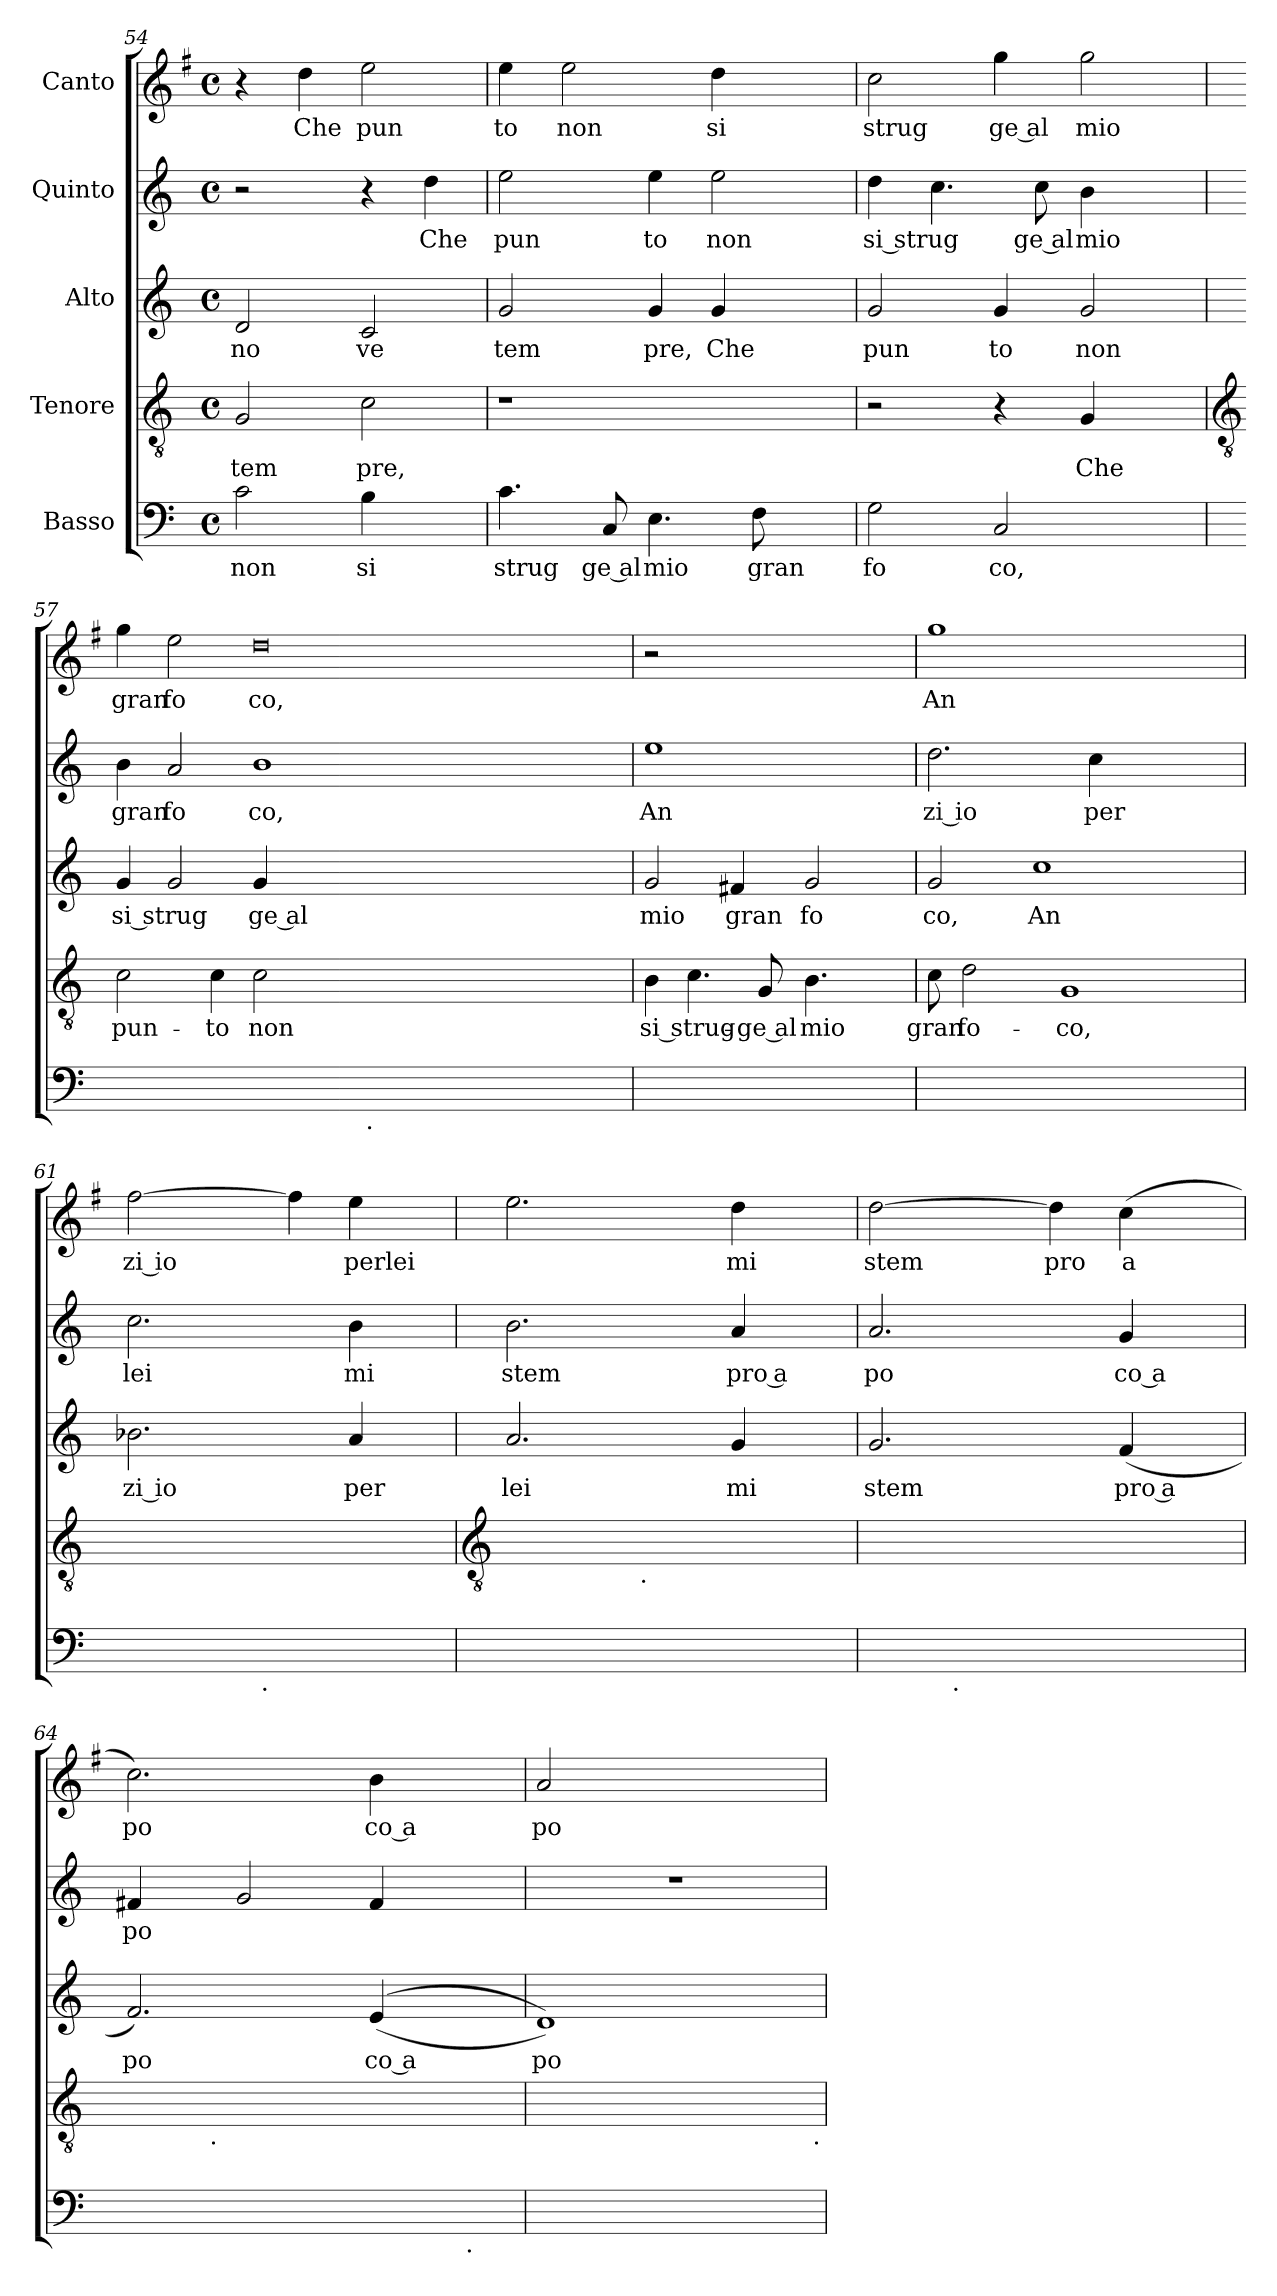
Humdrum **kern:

**kern	**text	**kern	**text	**kern	**text	**kern	**text	**kern	**text
*part5	*part5	*part4	*part4	*part3	*part3	*part2	*part2	*part1	*part1
*staff5	*staff5	*staff4	*staff4	*staff3	*staff3	*staff2	*staff2	*staff1	*staff1
*I"Basso	*	*I"Tenore	*	*I"Alto	*	*I"Quinto	*	*I"Canto	*
*clefF4	*	*clefGv2	*	*clefG2	*	*clefG2	*	*clefG2	*
*	*	*	*	*	*	*	*	*ITrd-3c-5	*
*k[]	*	*k[]	*	*k[]	*	*k[]	*	*k[]	*
*C:	*	*C:	*	*C:	*	*C:	*	*C:	*
*M4/4	*	*M4/4	*	*M4/4	*	*M4/4	*	*M4/4	*
*met(c)	*	*met(c)	*	*met(c)	*	*met(c)	*	*met(c)	*
=54	=54	=54	=54	=54	=54	=54	=54	=54	=54
!	!LO:LY:b	!	!LO:LY:b	!	!LO:LY:b	!	!	!	!
2c\	non	2G/	tem	2d/	no	2r	.	4r	.
!	!	!	!	!	!	!	!	!	!LO:LY:b
.	.	.	.	.	.	.	.	4gg\	Che
!	!LO:LY:b	!	!LO:LY:b	!	!LO:LY:b	!	!	!	!LO:LY:b
4B\	si	2c\	pre,	2c/	ve	4r	.	2aa\	pun
!	!	!	!	!	!	!	!LO:LY:b	!	!
4ryy	.	.	.	.	.	4dd\	Che	.	.
!!LO:LB:g=z
=55	=55	=55	=55	=55	=55	=55	=55	=55	=55
!	!LO:LY:b	!	!	!	!LO:LY:b	!	!LO:LY:b	!	!LO:LY:b
4.c\	strug	1r	.	2g/	tem	2ee\	pun	4aa\	to
!	!	!	!	!	!	!	!	!	!LO:LY:b
.	.	.	.	.	.	.	.	2aa\	non
!	!LO:LY:b	!	!	!	!	!	!	!	!
8C/	ge al	.	.	.	.	.	.	.	.
!	!LO:LY:b	!	!	!	!LO:LY:b	!	!LO:LY:b	!	!
4.E\	mio	.	.	4g/	pre,	4ee\	to	.	.
!	!	!	!	!	!LO:LY:b	!	!LO:LY:b	!	!LO:LY:b
.	.	.	.	4g/	Che	2ee\	non	4gg\	si
!	!LO:LY:b	!	!	!	!	!	!	!	!
8F\	gran	.	.	.	.	.	.	.	.
4ryy	.	4ryy	.	4ryy	.	.	.	4ryy	.
!!LO:LB:g=z
=56	=56	=56	=56	=56	=56	=56	=56	=56	=56
!	!LO:LY:b	!	!	!	!LO:LY:b	!	!LO:LY:b	!	!LO:LY:b
2G\	fo	2r	.	2g/	pun	4dd\	si strug	2ff\	strug
.	.	.	.	.	.	4.cc\	.	.	.
!	!LO:LY:b	!	!	!	!LO:LY:b	!	!	!	!LO:LY:b
2C/	co,	4r	.	4g/	to	.	.	4ccc\	ge al
!	!	!	!	!	!	!	!LO:LY:b	!	!
.	.	.	.	.	.	8cc\	ge al	.	.
!	!	!	!LO:LY:b	!	!LO:LY:b	!	!LO:LY:b	!	!LO:LY:b
.	.	4G/	Che	2g/	non	4b\	mio	2ccc\	mio
4ryy	.	4ryy	.	.	.	4ryy	.	.	.
!!LO:LB:g=z
=57A	=57A	=57A	=57A	=57A	=57A	=57A	=57A	=57A	=57A
*	*	*clefGv2	*	*	*	*	*	*	*
!	!	!	!LO:LY:b	!	!LO:LY:b	!	!LO:LY:b	!	!LO:LY:b
4ryy	.	2c\	pun-	4g/	si strug	4b\	gran	4ccc\	gran
!	!	!	!	!	!	!	!LO:LY:b	!	!LO:LY:b
4ryy	.	.	.	2g/	.	2a/	fo	2aa\	fo
!	!	!	!LO:LY:b	!	!	!	!	!	!
4ryy	.	4c\	-to	.	.	.	.	.	.
!	!	!	!LO:LY:b	!	!LO:LY:b	!	!LO:LY:b	!	!LO:LY:b
64ryy	.	2c\	non	4g/	ge al	1b	co,	0gg	co,
64ryy	.	.	.	.	.	.	.	.	.
64ryy	.	.	.	.	.	.	.	.	.
64ryy	.	.	.	.	.	.	.	.	.
64ryy	.	.	.	.	.	.	.	.	.
64ryy	.	.	.	.	.	.	.	.	.
64ryy	.	.	.	.	.	.	.	.	.
64ryy	.	.	.	.	.	.	.	.	.
64ryy	.	.	.	.	.	.	.	.	.
64ryy	.	.	.	.	.	.	.	.	.
64ryy	.	.	.	.	.	.	.	.	.
64ryy	.	.	.	.	.	.	.	.	.
64ryy	.	.	.	.	.	.	.	.	.
64ryy	.	.	.	.	.	.	.	.	.
!LO:TX:b:t=.	!	!	!	!	!	!	!	!	!
64ryy	.	.	.	.	.	.	.	.	.
4ryy	.	.	.	.	.	.	.	.	.
.	.	.	.	1..ryy	.	.	.	.	.
1ryy	.	.	.	.	.	.	.	.	.
.	.	1.ryy	.	.	.	.	.	.	.
.	.	.	.	.	.	1ryy	.	.	.
2ryy	.	.	.	.	.	.	.	.	.
64ryy	.	.	.	.	.	.	.	.	.
=59A	=59A	=59A	=59A	=59A	=59A	=59A	=59A	=59A	=59A
!	!	!	!LO:LY:b	!	!LO:LY:b	!	!LO:LY:b	!	!
4ryy	.	4B\	si strug-	2g/	mio	1ee	An	2r	.
4ryy	.	4.c\	.	.	.	.	.	.	.
!	!	!	!	!	!LO:LY:b	!	!	!	!
4ryy	.	.	.	4f#X/	gran	.	.	2.ryy	.
!	!	!	!LO:LY:b	!	!	!	!	!	!
.	.	8G/	-ge al	.	.	.	.	.	.
!	!	!	!LO:LY:b	!	!LO:LY:b	!	!	!	!
64ryy	.	4.B\	mio	2g/	fo	.	.	.	.
4ryy	.	.	.	.	.	.	.	.	.
.	.	.	.	.	.	4ryy	.	.	.
8...ryy	.	.	.	.	.	.	.	.	.
.	.	8ryy	.	.	.	.	.	.	.
!!LO:LB:g=z
=60	=60	=60	=60	=60	=60	=60	=60	=60	=60
!	!	!	!LO:LY:b	!	!LO:LY:b	!	!LO:LY:b	!	!LO:LY:b
4ryy	.	8c\	gran	2g/	co,	2.dd\	zi io	1ccc	An
!	!	!	!LO:LY:b	!	!	!	!	!	!
.	.	2d\	fo-	.	.	.	.	.	.
1ryy	.	.	.	.	.	.	.	.	.
!	!	!	!	!	!LO:LY:b	!	!	!	!
.	.	.	.	1cc	An	.	.	.	.
!	!	!	!LO:LY:b	!	!	!	!	!	!
.	.	1G	-co,	.	.	.	.	.	.
!	!	!	!	!	!	!	!LO:LY:b	!	!
.	.	.	.	.	.	4cc\	per	.	.
.	.	.	.	.	.	2ryy	.	2ryy	.
4.ryy	.	.	.	.	.	.	.	.	.
.	.	.	.	8ryy	.	8ryy	.	8ryy	.
!!LO:LB:g=z
=61	=61	=61	=61	=61	=61	=61	=61	=61	=61
!	!	!	!	!	!LO:LY:b	!	!LO:LY:b	!	!LO:LY:b
4ryy	.	4ryy	.	2.b-X\	zi io	2.cc\	lei	[2bb\	zi io
32ryy	.	4ryy	.	.	.	.	.	.	.
32ryy	.	.	.	.	.	.	.	.	.
32ryy	.	.	.	.	.	.	.	.	.
32ryy	.	.	.	.	.	.	.	.	.
32ryy	.	.	.	.	.	.	.	.	.
32ryy	.	.	.	.	.	.	.	.	.
!LO:TX:b:t=.	!	!	!	!	!	!	!	!	!
32ryy	.	.	.	.	.	.	.	.	.
4ryy	.	.	.	.	.	.	.	.	.
.	.	2ryy	.	.	.	.	.	4bb\]	.
4ryy	.	.	.	.	.	.	.	.	.
!	!	!	!	!	!LO:LY:b	!	!LO:LY:b	!	!LO:LY:b
.	.	.	.	4a/	per	4b\	mi	4aa\	perlei
4ryy	.	.	.	.	.	.	.	.	.
.	.	8..ryy	.	8..ryy	.	8..ryy	.	8..ryy	.
!!LO:LB:g=z
=62	=62	=62	=62	=62	=62	=62	=62	=62	=62
*	*	*clefGv2	*	*	*	*	*	*	*
!	!	!	!	!	!LO:LY:b	!	!LO:LY:b	!	!
4ryy	.	4ryy	.	2.a/	lei	2.b\	stem	2.aa\	.
32ryy	.	32ryy	.	.	.	.	.	.	.
4ryy	.	32ryy	.	.	.	.	.	.	.
.	.	32ryy	.	.	.	.	.	.	.
.	.	32ryy	.	.	.	.	.	.	.
.	.	32ryy	.	.	.	.	.	.	.
.	.	32ryy	.	.	.	.	.	.	.
!	!	!LO:TX:b:t=.	!	!	!	!	!	!	!
.	.	32ryy	.	.	.	.	.	.	.
.	.	4ryy	.	.	.	.	.	.	.
4ryy	.	.	.	.	.	.	.	.	.
.	.	4ryy	.	.	.	.	.	.	.
!	!	!	!	!	!LO:LY:b	!	!LO:LY:b	!	!LO:LY:b
.	.	.	.	4g/	mi	4a/	pro a	4gg\	mi
4ryy	.	.	.	.	.	.	.	.	.
.	.	4ryy	.	.	.	.	.	.	.
.	.	.	.	8..ryy	.	8..ryy	.	8..ryy	.
8.ryy	.	.	.	.	.	.	.	.	.
=63	=63	=63	=63	=63	=63	=63	=63	=63	=63
!	!	!	!	!	!LO:LY:b	!	!LO:LY:b	!	!LO:LY:b
32ryy	.	4ryy	.	2.g/	stem	2.a/	po	[2gg\	stem
32ryy	.	.	.	.	.	.	.	.	.
32ryy	.	.	.	.	.	.	.	.	.
32ryy	.	.	.	.	.	.	.	.	.
32ryy	.	.	.	.	.	.	.	.	.
32ryy	.	.	.	.	.	.	.	.	.
!LO:TX:b:t=.	!	!	!	!	!	!	!	!	!
32ryy	.	.	.	.	.	.	.	.	.
4ryy	.	.	.	.	.	.	.	.	.
.	.	32ryy	.	.	.	.	.	.	.
.	.	4ryy	.	.	.	.	.	.	.
4ryy	.	.	.	.	.	.	.	.	.
!	!	!	!	!	!	!	!	!	!LO:LY:b
.	.	.	.	.	.	.	.	4gg\]	pro
.	.	4ryy	.	.	.	.	.	.	.
4ryy	.	.	.	.	.	.	.	.	.
!	!	!	!	!	!LO:LY:b	!	!LO:LY:b	!	!LO:LY:b
.	.	.	.	(<4f/	pro a	4g/	co a	(>4ff\	a
.	.	4ryy	.	.	.	.	.	.	.
4ryy	.	.	.	.	.	.	.	.	.
.	.	.	.	8..ryy	.	8..ryy	.	8..ryy	.
.	.	8.ryy	.	.	.	.	.	.	.
=64	=64	=64	=64	=64	=64	=64	=64	=64	=64
!	!	!	!	!	!LO:LY:b	!	!LO:LY:b	!	!LO:LY:b
32ryy	.	32ryy	.	2.f/)	po	4f#X/	po	2.ff\)	po
4ryy	.	32ryy	.	.	.	.	.	.	.
.	.	32ryy	.	.	.	.	.	.	.
.	.	32ryy	.	.	.	.	.	.	.
.	.	32ryy	.	.	.	.	.	.	.
.	.	32ryy	.	.	.	.	.	.	.
!	!	!LO:TX:b:t=.	!	!	!	!	!	!	!
.	.	32ryy	.	.	.	.	.	.	.
.	.	4ryy	.	.	.	.	.	.	.
.	.	.	.	.	.	2g/	.	.	.
4ryy	.	.	.	.	.	.	.	.	.
.	.	4ryy	.	.	.	.	.	.	.
4ryy	.	.	.	.	.	.	.	.	.
.	.	4ryy	.	.	.	.	.	.	.
!	!	!	!	!	!LO:LY:b	!	!	!	!LO:LY:b
.	.	.	.	(<(<4e/	co a	4f#/	.	4ee\	co a
32ryy	.	.	.	.	.	.	.	.	.
32ryy	.	.	.	.	.	.	.	.	.
32ryy	.	.	.	.	.	.	.	.	.
32ryy	.	.	.	.	.	.	.	.	.
32ryy	.	.	.	.	.	.	.	.	.
32ryy	.	.	.	.	.	.	.	.	.
!LO:TX:b:t=.	!	!	!	!	!	!	!	!	!
32ryy	.	4ryy	.	.	.	.	.	.	.
8..ryy	.	.	.	8..ryy	.	8..ryy	.	8..ryy	.
=65	=65	=65	=65	=65	=65	=65	=65	=65	=65
!	!	!	!	!	!LO:LY:b	!	!	!	!LO:LY:b
4ryy	.	32ryy	.	1d))	po	1r	.	2dd/	po
.	.	4ryy	.	.	.	.	.	.	.
4ryy	.	.	.	.	.	.	.	.	.
.	.	4ryy	.	.	.	.	.	.	.
4ryy	.	.	.	.	.	.	.	2ryy	.
.	.	4ryy	.	.	.	.	.	.	.
4ryy	.	.	.	.	.	.	.	.	.
.	.	32ryy	.	.	.	.	.	.	.
.	.	32ryy	.	.	.	.	.	.	.
.	.	32ryy	.	.	.	.	.	.	.
.	.	32ryy	.	.	.	.	.	.	.
.	.	32ryy	.	.	.	.	.	.	.
.	.	32ryy	.	.	.	.	.	.	.
!	!	!LO:TX:b:t=.	!	!	!	!	!	!	!
.	.	32ryy	.	.	.	.	.	.	.
=	=	=	=	=	=	=	=	=	=
*-	*-	*-	*-	*-	*-	*-	*-	*-	*-
